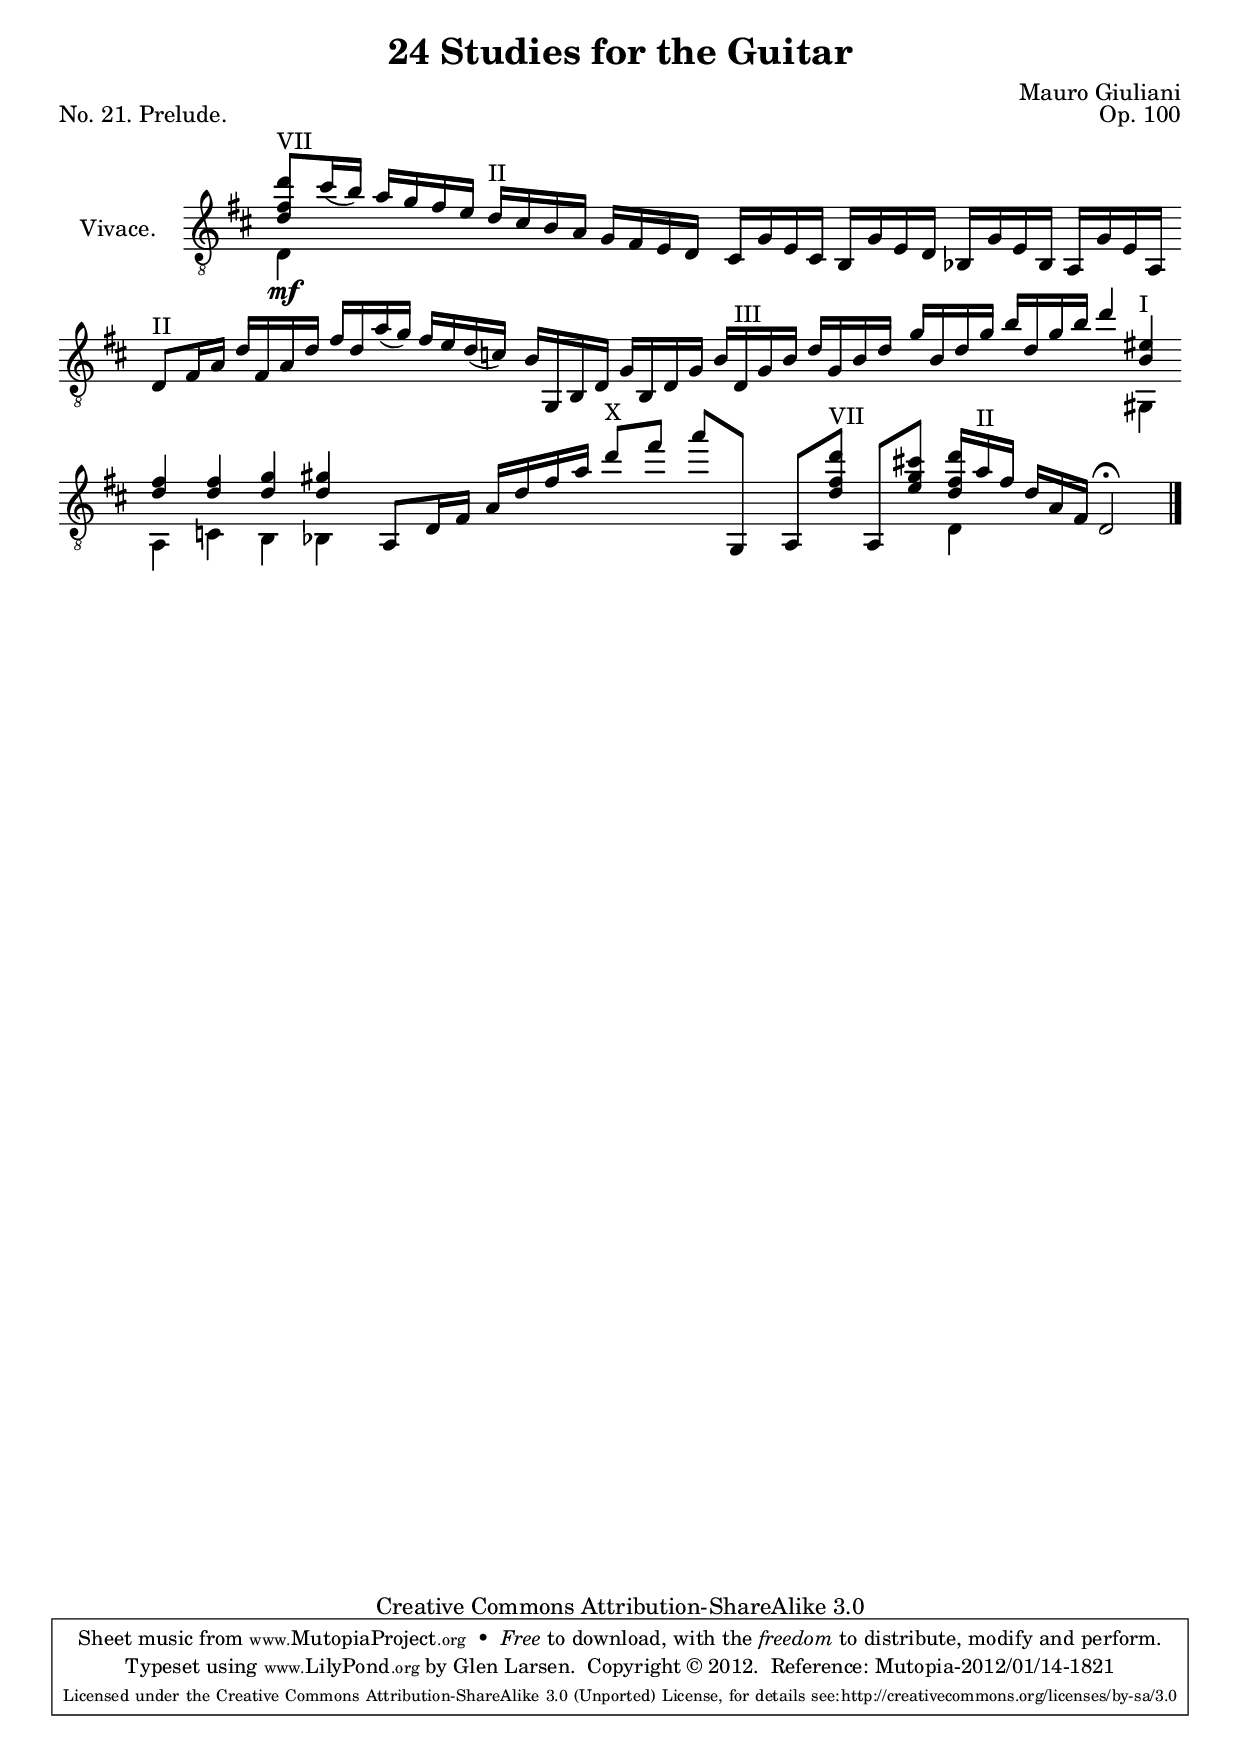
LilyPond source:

\version "2.14.2"

\header {
  title = "24 Studies for the Guitar"
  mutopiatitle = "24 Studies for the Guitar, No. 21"
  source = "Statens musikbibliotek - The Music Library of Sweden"
  composer = "Mauro Giuliani"
  opus = "Op. 100"
  piece = "No. 21. Prelude."
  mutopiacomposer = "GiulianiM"
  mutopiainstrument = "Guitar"
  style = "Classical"
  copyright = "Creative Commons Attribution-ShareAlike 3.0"
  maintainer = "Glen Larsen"
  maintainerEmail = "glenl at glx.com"
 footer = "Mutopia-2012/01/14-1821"
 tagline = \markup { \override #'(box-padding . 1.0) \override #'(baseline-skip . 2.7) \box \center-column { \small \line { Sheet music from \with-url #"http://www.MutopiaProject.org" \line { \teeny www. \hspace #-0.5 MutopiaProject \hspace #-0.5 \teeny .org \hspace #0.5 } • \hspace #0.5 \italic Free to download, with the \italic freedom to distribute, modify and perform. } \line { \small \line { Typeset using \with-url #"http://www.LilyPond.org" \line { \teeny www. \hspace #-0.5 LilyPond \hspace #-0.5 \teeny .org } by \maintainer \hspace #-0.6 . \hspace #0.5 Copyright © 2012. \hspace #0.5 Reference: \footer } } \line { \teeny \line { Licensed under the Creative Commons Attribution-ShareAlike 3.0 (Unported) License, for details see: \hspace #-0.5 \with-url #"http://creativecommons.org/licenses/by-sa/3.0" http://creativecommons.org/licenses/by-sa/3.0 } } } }
}

% As a prelude, Giuliani chose to write without bar lines or a time
% signature, allowing the musician to play 'a piacere' or 'at your
% pleasure.'  There is a closing bar line so the bar engraver is not
% removed, the bars are simply made invisible until the end.

\layout {
  indent = 60\pt
  short-indent = 0\pt
  ragged-last-bottom = ##t
  \context {
    \Staff
      \remove Time_signature_engraver
  }
  \context {
    \Score
    \remove Bar_number_engraver
  }
}

global = {
  \time 4/4
  \key d \major
  \override Staff.BarLine #'transparent = ##t
  \set Staff.autoBeaming = ##f
}

% I followed a number of sources during this transcription. The
% original has no bar lines and no time signature but it clearly
% follows 4/4 time until the last 2 measures so I didn't turn
% \cadenzaOn until then and used bar checks to make my work easier.
% I also chose to follow the original beaming style.

upperVoice = \relative c' {
  \voiceOne
  \slurDown
  %\cadenzaOn

  <d fis d'>8^VII[ cis'16( b)] a16[ g fis e] d^II[ cis b a] g[ fis e d] |
  cis16[ g' e cis] b[ g' e d] bes[ g' e bes] a[ g' e a,] |
  d8^II[ fis16 a] d[ fis, a d] fis[ d a'( g)] fis[ e d( c)] |
  b16[ g, b d] g[ b, d g] b[ d,^III g b] d[ g, b d] |
  g16[ b, d g] b[ d, g b] d4 <b, eis>4^I |
  <d fis>4 <d fis> <d g> <d gis> |
  a,8[ d16 fis] a[ d fis a] d8^X[ fis] a[ g,,,] |
  \cadenzaOn
  a8[ <d' fis d'>8^VII ] a,8[ <e'' g cis!>8 ]
    <d fis d'>16[ a'^II fis] d[ a fis] 
  d2\fermata

  \override Staff.BarLine #'transparent = ##f
  \bar "|."
}

lowerVoice = \relative c' {
  \voiceTwo
  d,4_\mf s2 s4 |
  \skip 1*3 |
  s4 s2 gis,4 |
  a4 c b bes |
  s1 |
  s2 d4
}

\score {
  <<
    \new Staff = "Guitar"
    <<
      \global
      \set Staff.instrumentName = #"Vivace."
      \set Staff.midiInstrument = #"acoustic guitar (nylon)"
      \mergeDifferentlyHeadedOn
      \mergeDifferentlyDottedOn
      \clef "treble_8"
      \context Voice = "upperVoice" \upperVoice
      \context Voice = "lowerVoice" \lowerVoice
    >>
  >>
  \layout {}
  \midi {
    \context {
      \Score
      tempoWholesPerMinute = #(ly:make-moment 100 4)
    }
  }
}
